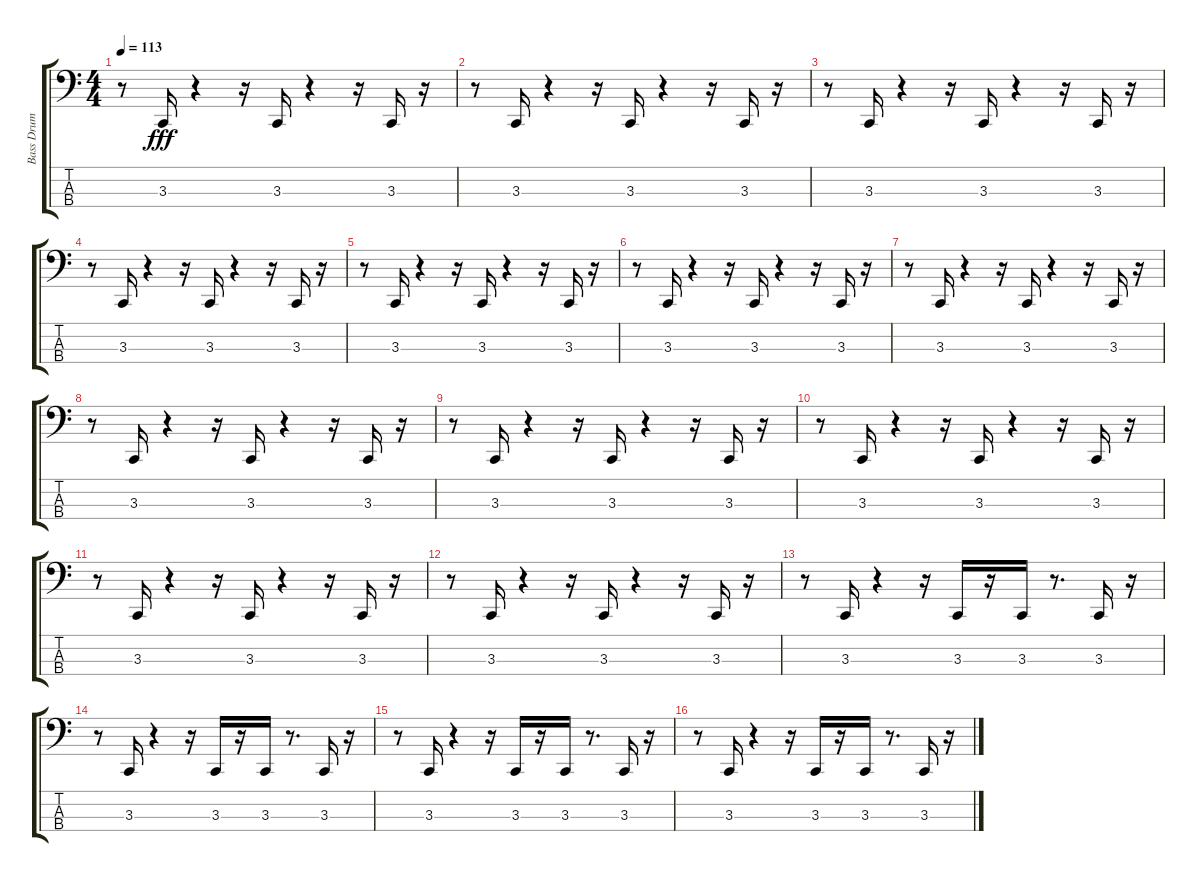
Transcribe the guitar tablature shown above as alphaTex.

\track ("Bass Drum" "Bass Drum") {instrument acousticgrandpiano}
\staff {score tabs}
\tuning (G2 D2 A1 E1) {hide}
\ts (4 4)
\tempo 113
\clef f4
\ks c
r.8{dy fff} 3.3.16 r.4 r.16 3.3.16 r.4 r.16 3.3.16 r.16 |
r.8 3.3.16 r.4 r.16 3.3.16 r.4 r.16 3.3.16 r.16 |
r.8 3.3.16 r.4 r.16 3.3.16 r.4 r.16 3.3.16 r.16 |
r.8 3.3.16 r.4 r.16 3.3.16 r.4 r.16 3.3.16 r.16 |
r.8 3.3.16 r.4 r.16 3.3.16 r.4 r.16 3.3.16 r.16 |
r.8 3.3.16 r.4 r.16 3.3.16 r.4 r.16 3.3.16 r.16 |
r.8 3.3.16 r.4 r.16 3.3.16 r.4 r.16 3.3.16 r.16 |
r.8 3.3.16 r.4 r.16 3.3.16 r.4 r.16 3.3.16 r.16 |
r.8 3.3.16 r.4 r.16 3.3.16 r.4 r.16 3.3.16 r.16 |
r.8 3.3.16 r.4 r.16 3.3.16 r.4 r.16 3.3.16 r.16 |
r.8 3.3.16 r.4 r.16 3.3.16 r.4 r.16 3.3.16 r.16 |
r.8 3.3.16 r.4 r.16 3.3.16 r.4 r.16 3.3.16 r.16 |
r.8 3.3.16 r.4 r.16 3.3.16 r.16 3.3.16 r.8{d} 3.3.16 r.16 |
r.8 3.3.16 r.4 r.16 3.3.16 r.16 3.3.16 r.8{d} 3.3.16 r.16 |
r.8 3.3.16 r.4 r.16 3.3.16 r.16 3.3.16 r.8{d} 3.3.16 r.16 |
r.8 3.3.16 r.4 r.16 3.3.16 r.16 3.3.16 r.8{d} 3.3.16 r.16
